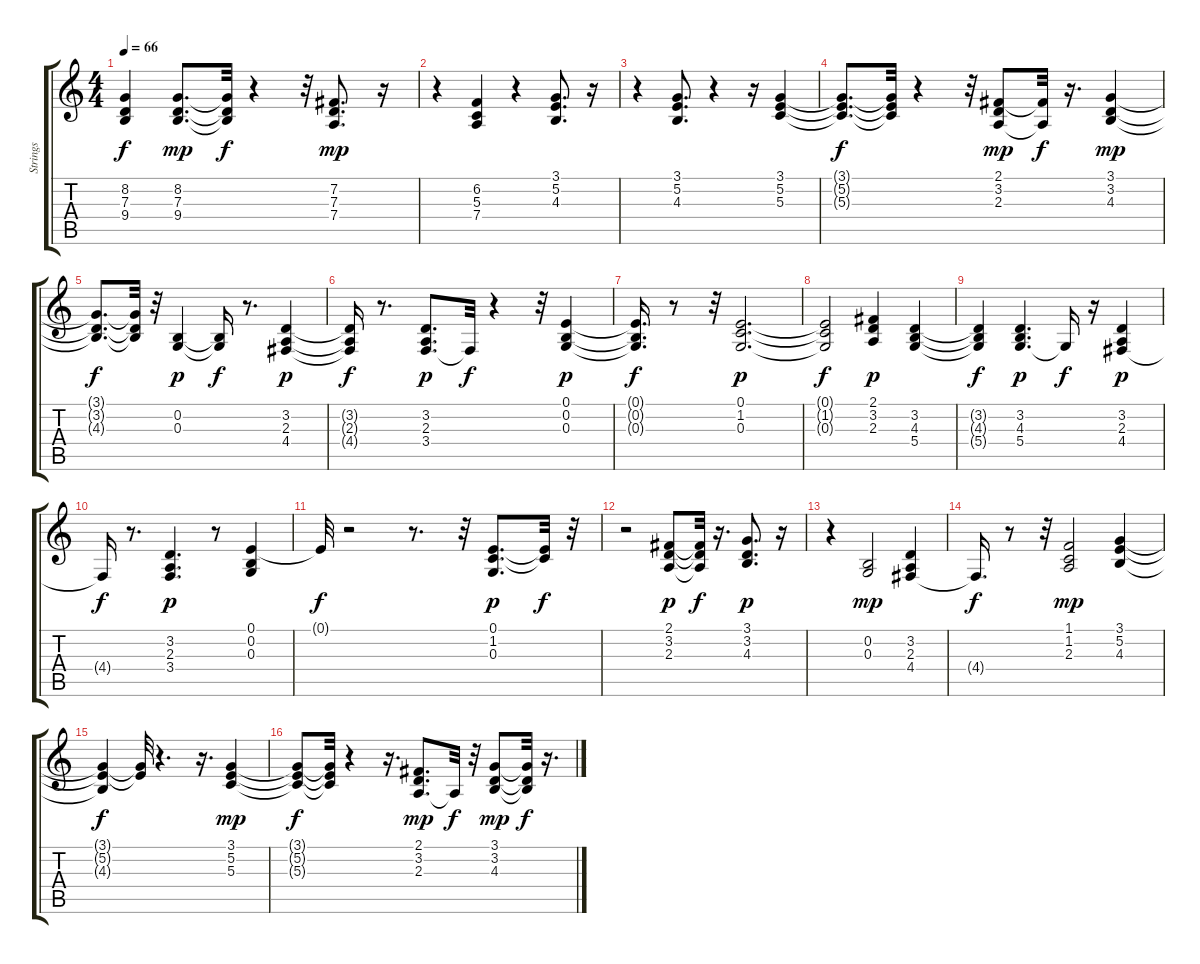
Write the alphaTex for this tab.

\track ("Strings" "Strings") {instrument stringensemble1}
\staff {score tabs}
\tuning (E4 B3 G3 D3 A2 E2) {hide}
\ts (4 4)
\tempo 66
\clef g2
\ks c
(8.2{t} 7.3{t} 9.4{t}).4{dy f} (8.2 7.3 9.4).8{d dy mp} (8.2{t} 7.3{t} 9.4{t}).32{dy f} r.4 r.32 (7.2 7.3 7.4).8{d dy mp} r.16 |
r.4 (6.2 5.3 7.4).4 r.4 (3.1 5.2 4.3).8{d} r.16 |
r.4 (3.1 5.2 4.3).8{d} r.4 r.16 (3.1 5.2 5.3).4 |
(3.1{t} 5.2{t} 5.3{t}).8{d dy f} (3.1{t} 5.2{t} 5.3{t}).32 r.4 r.32 (2.1 3.2 2.3).8{dy mp} (2.1{t} 2.3{t}).32{dy f} r.16{d} (3.1 3.2 4.3).4{dy mp} |
(3.1{t} 3.2{t} 4.3{t}).8{d dy f} (3.1{t} 3.2{t} 4.3{t}).32 r.32 (0.2 0.3).4{dy p} (0.2{t} 0.3{t}).16{dy f} r.8{d} (3.2 2.3 4.4).4{dy p} |
(3.2{t} 2.3{t} 4.4{t}).16{dy f} r.8{d} (3.2 2.3 3.4).8{d dy p} 3.4{t}.32{dy f} r.4 r.32 (0.1 0.2 0.3).4{dy p} |
(0.1{t} 0.2{t} 0.3{t}).16{d dy f} r.8 r.32 (0.1 1.2 0.3).2{d dy p} |
(0.1{t} 1.2{t} 0.3{t}).2{dy f} (2.1 3.2 2.3).4{dy p} (3.2 4.3 5.4).4 |
(3.2{t} 4.3{t} 5.4{t}).4{dy f} (3.2 4.3 5.4).4{d dy p} 5.4{t}.16{dy f} r.16 (3.2 2.3 4.4).4{dy p} |
4.4{t}.16{dy f} r.8{d} (3.2 2.3 3.4).4{d dy p} r.8 (0.1 0.2 0.3).4 |
0.1{t}.32{dy f} r.2 r.8{d} r.32 (0.1 1.2 0.3).8{d dy p} (0.1{t} 1.2{t}).32{dy f} r.32 |
r.2 (2.1 3.2 2.3).8{dy p} (2.1{t} 3.2{t} 2.3{t}).32{dy f} r.16{d} (3.1 3.2 4.3).8{d dy p} r.16 |
r.4 (0.2 0.3).2{dy mp} (3.2 2.3 4.4).4 |
4.4{t}.16{d dy f} r.8 r.32 (1.1 1.2 2.3).2{dy mp} (3.1 5.2 4.3).4 |
(3.1{t} 5.2{t} 4.3{t}).4{dy f} (3.1{t} 5.2{t}).32 r.4{d} r.16{d} (3.1 5.2 5.3).4{dy mp} |
(3.1{t} 5.2{t} 5.3{t}).8{dy f} (3.1{t} 5.2{t} 5.3{t}).32 r.4 r.16{d} (2.1 3.2 2.3).8{d dy mp} 2.3{t}.32{dy f} r.32 (3.1 3.2 4.3).8{dy mp} (3.1{t} 3.2{t} 4.3{t}).32{dy f} r.16{d}
